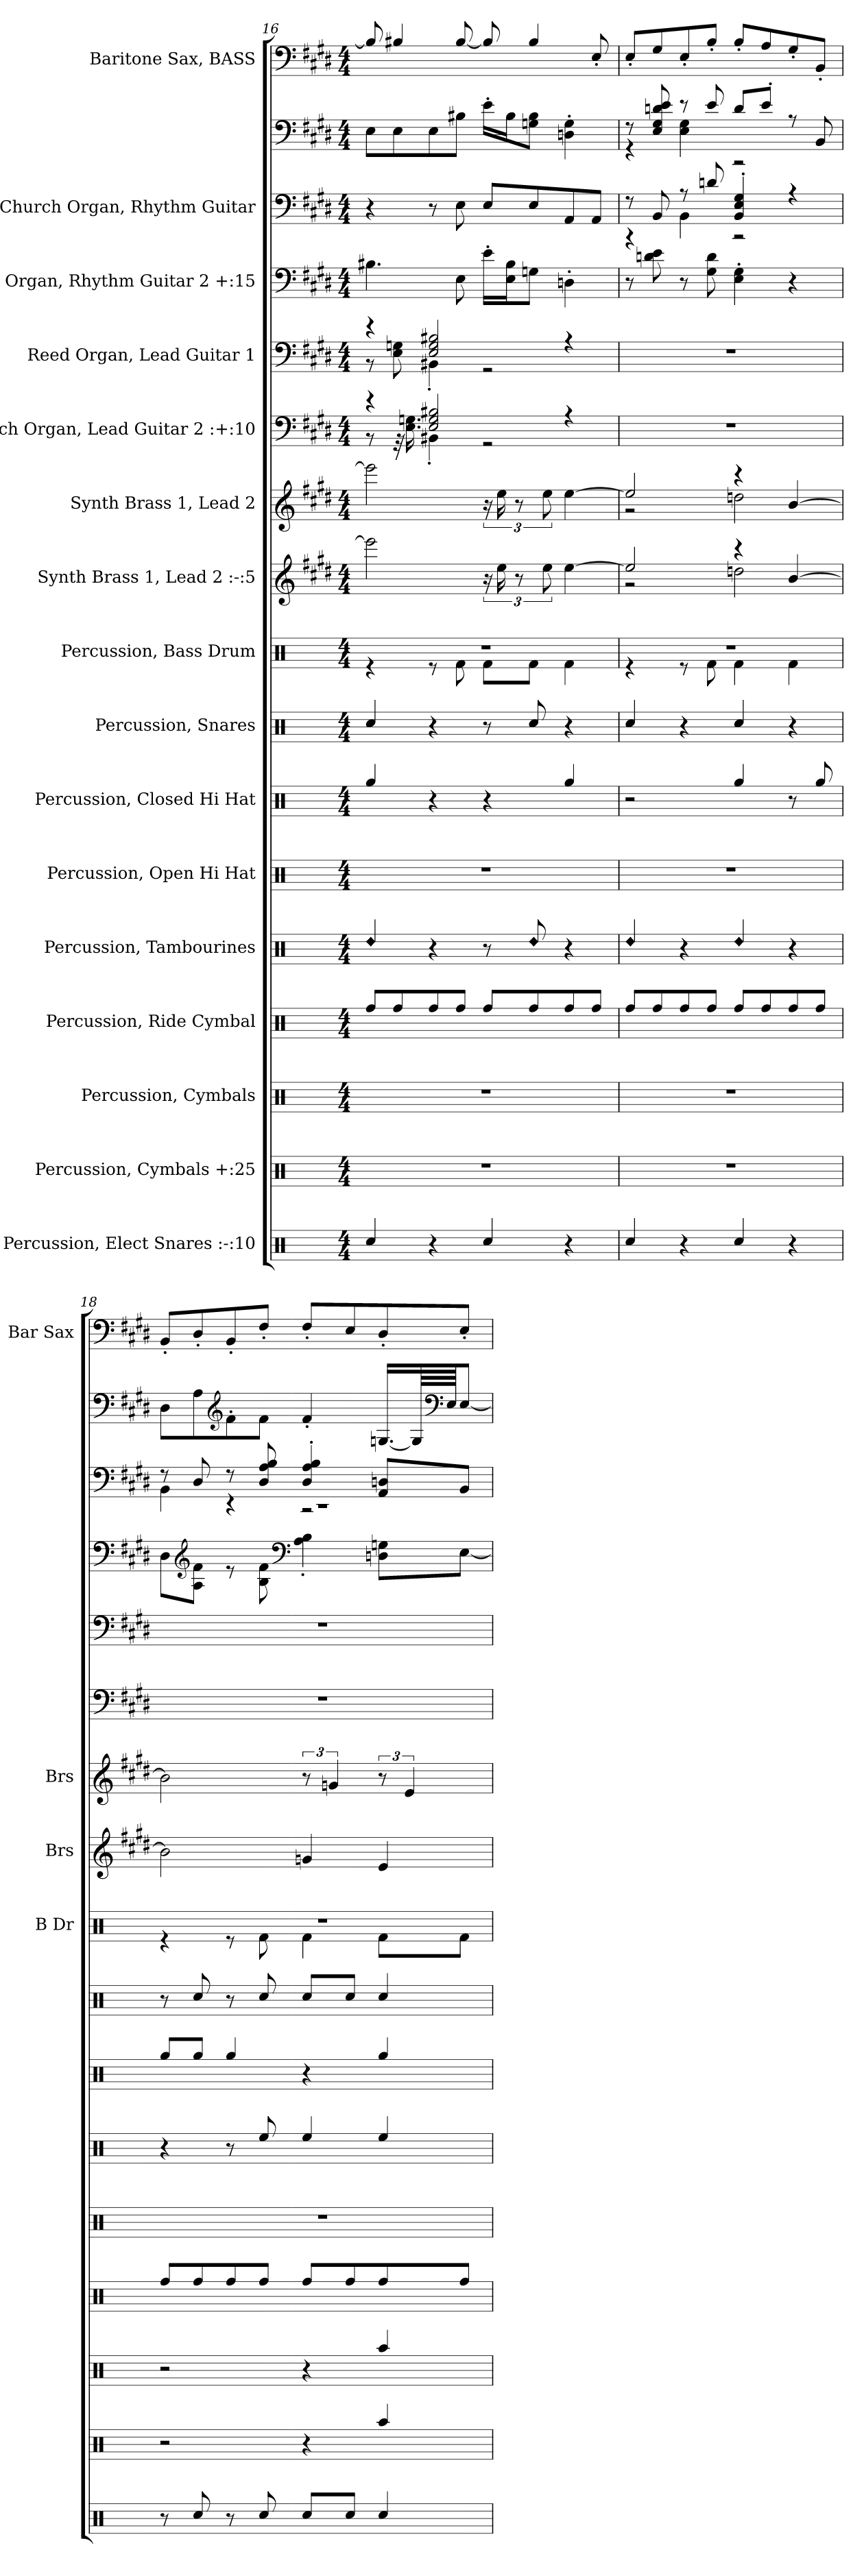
**kern	**kern	**kern	**kern	**kern	**kern	**kern	**kern	**kern	**kern	**kern	**kern	**kern	**kern	**kern	**kern	**kern
*part16	*part15	*part14	*part13	*part12	*part11	*part10	*part9	*part8	*part7	*part6	*part5	*part4	*part3	*part2	*part2	*part1
*staff17	*staff16	*staff15	*staff14	*staff13	*staff12	*staff11	*staff10	*staff9	*staff8	*staff7	*staff6	*staff5	*staff4	*staff3	*staff2	*staff1
*I"Percussion, Elect Snares :-:10	*I"Percussion, Cymbals  +:25	*I"Percussion, Cymbals	*I"Percussion, Ride Cymbal	*I"Percussion, Tambourines	*I"Percussion, Open Hi Hat	*I"Percussion, Closed Hi Hat	*I"Percussion, Snares	*I"Percussion, Bass Drum	*I"Synth Brass 1, Lead 2 :-:5	*I"Synth Brass 1, Lead 2	*I"Church Organ, Lead Guitar 2 :+:10	*I"Reed Organ, Lead Guitar 1	*I"Reed Organ, Rhythm Guitar 2 +:15	*I"Church Organ, Rhythm Guitar	*	*I"Baritone Sax, BASS
*	*	*	*	*	*	*	*	*I'B Dr	*I'Brs	*I'Brs	*	*	*	*	*	*I'Bar Sax
!!LO:PB:g=z
*clefX	*clefX	*clefX	*clefX	*clefX	*clefX	*clefX	*clefX	*clefX	*clefG2	*clefG2	*clefF4	*clefF4	*clefF4	*clefF4	*clefF4	*clefF4
*	*	*	*	*	*	*	*	*	*	*	*	*	*	*	*	*ITrd12c21
*k[]	*k[]	*k[]	*k[]	*k[]	*k[]	*k[]	*k[]	*k[]	*k[f#c#g#d#]	*k[f#c#g#d#]	*k[f#c#g#d#]	*k[f#c#g#d#]	*k[f#c#g#d#]	*k[f#c#g#d#]	*k[f#c#g#d#]	*k[f#c#g#d#]
*M4/4	*M4/4	*M4/4	*M4/4	*M4/4	*M4/4	*M4/4	*M4/4	*M4/4	*M4/4	*M4/4	*M4/4	*M4/4	*M4/4	*M4/4	*M4/4	*M4/4
=16	=16	=16	=16	=16	=16	=16	=16	=16	=16	=16	=16	=16	=16	=16	=16	=16
!	!	!	!	!LO:N:head=diamond	!	!	!	!	!	!	!	!	!	!	!	!
*	*	*	*	*	*	*	*	*^	*	*	*^	*^	*	*	*	*
4Rcc/	1r	1r	8Rff/L	4Rdd/	1r	4Rgg/	4Rcc/	1r	4r	2eee\]	2eee\]	4r	8r	4r	8r	4.B#X\	4r	8E\L	8BB#/]
.	.	.	8Rff/	.	.	.	.	.	.	.	.	.	32r	.	8E\ 8Gn\	.	.	8E\	4BB#X/
.	.	.	.	.	.	.	.	.	.	.	.	.	16.E\ 16.Gn\	.	.	.	.	.	.
4r	.	.	8Rff/	4r	.	4r	4r	.	8r	.	.	2E/ 2G/ 2B#X/	4BB#X'\	2E/ 2G/ 2B#X/	4BB#X'\	.	8r	8E\	.
.	.	.	8Rff/J	.	.	.	.	.	8Rf\	.	.	.	.	.	.	8E\	8E\	8B#X\J	[8BB#/
4Rcc/	.	.	8Rff/L	8r	.	4r	8r	.	8Rf\L	24r	24r	.	2r	.	2r	16e'\LL	8E/L	16e'\LL	8BB#/]
.	.	.	.	.	.	.	.	.	.	24ee\	24ee\	.	.	.	.	.	.	.	.
.	.	.	.	.	.	.	.	.	.	.	.	.	.	.	.	16E\ 16B#\J	.	16B#\J	.
.	.	.	.	.	.	.	.	.	.	12r	12r	.	.	.	.	.	.	.	.
!	!	!	!	!LO:N:head=diamond	!	!	!	!	!	!	!	!	!	!	!	!	!	!	!
.	.	.	8Rff/	8Rdd/	.	.	8Rcc/	.	8Rf\J	.	.	.	.	.	.	8Gn\J	8E/	8Gn\ 8B#\J	4BB#/
.	.	.	.	.	.	.	.	.	.	12ee\	12ee\	.	.	.	.	.	.	.	.
4r	.	.	8Rff/	4r	.	4Rgg/	4r	.	4Rf\	[4ee\	[4ee\	4r	.	4r	.	4Dn'\	8AA/	4Dn\' 4G\'	.
.	.	.	8Rff/J	.	.	.	.	.	.	.	.	.	.	.	.	.	8AA/J	.	8EE'/
*	*	*	*	*	*	*	*	*	*	*	*	*v	*v	*	*	*	*	*	*
*	*	*	*	*	*	*	*	*	*	*	*	*	*v	*v	*	*	*	*
=17	=17	=17	=17	=17	=17	=17	=17	=17	=17	=17	=17	=17	=17	=17	=17	=17	=17
!	!	!	!	!LO:N:head=diamond	!	!	!	!	!	!	!	!	!	!	!	!	!
*	*	*	*	*	*	*	*	*	*	*^	*^	*	*	*	*^	*^	*
4Rcc/	1r	1r	8Rff/L	4Rdd/	1r	2r	4Rcc/	1r	4r	2ee/]	2r	2ee/]	2r	1r	1r	8r	8r	4r	8r	4r	8EE'/L
.	.	.	8Rff/	.	.	.	.	.	.	.	.	.	.	.	.	8dn\ 8e\	8BB/	.	8E/ 8G#/ 8dn/ 8e/	.	8GG#/
4r	.	.	8Rff/	4r	.	.	4r	.	8r	.	.	.	.	.	.	8r	8r	4BB\	8r	4E\ 4G#\	8EE'/
.	.	.	8Rff/J	.	.	.	.	.	8Rf\	.	.	.	.	.	.	8G#\ 8d\	8dn/	.	8e/	.	8BB'/J
!	!	!	!	!LO:N:head=diamond	!	!	!	!	!	!	!	!	!	!	!	!	!	!	!	!	!
4Rcc/	.	.	8Rff/L	4Rdd/	.	4Rgg/	4Rcc/	.	4Rf\	4r	2ddn\	4r	2ddn\	.	.	4E\' 4G#\'	4BB/' 4E/' 4G#/'	2r	8d/L	2r	8BB'/L
.	.	.	8Rff/	.	.	.	.	.	.	.	.	.	.	.	.	.	.	.	8e'/J	.	8AA/
4r	.	.	8Rff/	4r	.	8r	4r	.	4Rf\	[4b/	.	[4b/	.	.	.	4r	4r	.	8r	.	8GG#'/
.	.	.	8Rff/J	.	.	8Rgg/	.	.	.	.	.	.	.	.	.	.	.	.	8BB/	.	8BBB'/J
*	*	*	*	*	*	*	*	*	*	*v	*v	*	*	*	*	*	*	*	*v	*v	*
*	*	*	*	*	*	*	*	*	*	*	*v	*v	*	*	*	*	*	*	*
!!LO:PB:g=z
=18	=18	=18	=18	=18	=18	=18	=18	=18	=18	=18	=18	=18	=18	=18	=18	=18	=18	=18
*	*	*	*	*	*	*	*	*	*	*	*	*	*	*^	*	*	*	*
8r	2r	2r	8Rff/L	1r	4r	8Rgg/L	8r	1r	4r	2b\]	2b\]	1r	1r	1r	8D#\L	8r	4BB\	8D#\L	8BBB'/L
*	*	*	*	*	*	*	*	*	*	*	*	*	*	*clefG2	*	*	*	*	*
8Rcc/	.	.	8Rff/	.	.	8Rgg/J	8Rcc/	.	.	.	.	.	.	.	8A\ 8f#\J	8D#/	.	8A\	8DD#'/
*	*	*	*	*	*	*	*	*	*	*	*	*	*	*	*	*	*	*clefG2	*
8r	.	.	8Rff/	.	8r	4Rgg/	8r	.	8r	.	.	.	.	.	8r	8r	4r	8f#'\	8BBB'/
8Rcc/	.	.	8Rff/J	.	8Ree/	.	8Rcc/	.	8Rf\	.	.	.	.	.	8B\ 8f#\	8D#/ 8A/ 8B/	.	8f#\J	8FF#'/J
*	*	*	*	*	*	*	*	*	*	*	*	*	*	*clefF4	*	*	*	*	*
8Rcc/L	4r	4r	8Rff/L	.	4Ree/	4r	8Rcc/L	.	4Rf\	4gn/	12r	.	.	.	4A\' 4B\'	4D#/' 4A/' 4B/'	2r	4f#'/	8FF#'/L
.	.	.	.	.	.	.	.	.	.	.	6gn/	.	.	.	.	.	.	.	.
8Rcc/J	.	.	8Rff/	.	.	.	8Rcc/J	.	.	.	.	.	.	.	.	.	.	.	8EE/
4Rcc/	4Raa/	4Raa/	8Rff/	.	4Ree/	4Rgg/	4Rcc/	.	8Rf\L	4e/	12r	.	.	.	8Dn\ 8Gn\L	8AA/ 8Dn/L	.	[16.Gn/LL	8DD#'/
.	.	.	.	.	.	.	.	.	.	.	6e/	.	.	.	.	.	.	.	.
.	.	.	.	.	.	.	.	.	.	.	.	.	.	.	.	.	.	64G/LL]	.
*	*	*	*	*	*	*	*	*	*	*	*	*	*	*	*	*	*	*clefF4	*
.	.	.	.	.	.	.	.	.	.	.	.	.	.	.	.	.	.	64E/JJJ	.
.	.	.	8Rff/J	.	.	.	.	.	8Rf\J	.	.	.	.	.	[8E\J	8BB/J	.	[8E/J	8EE'/J
*	*	*	*	*	*	*	*	*	*	*	*	*	*	*v	*v	*	*	*	*
*	*	*	*	*	*	*	*	*v	*v	*	*	*	*	*	*v	*v	*	*
=	=	=	=	=	=	=	=	=	=	=	=	=	=	=	=	=
*-	*-	*-	*-	*-	*-	*-	*-	*-	*-	*-	*-	*-	*-	*-	*-	*-
